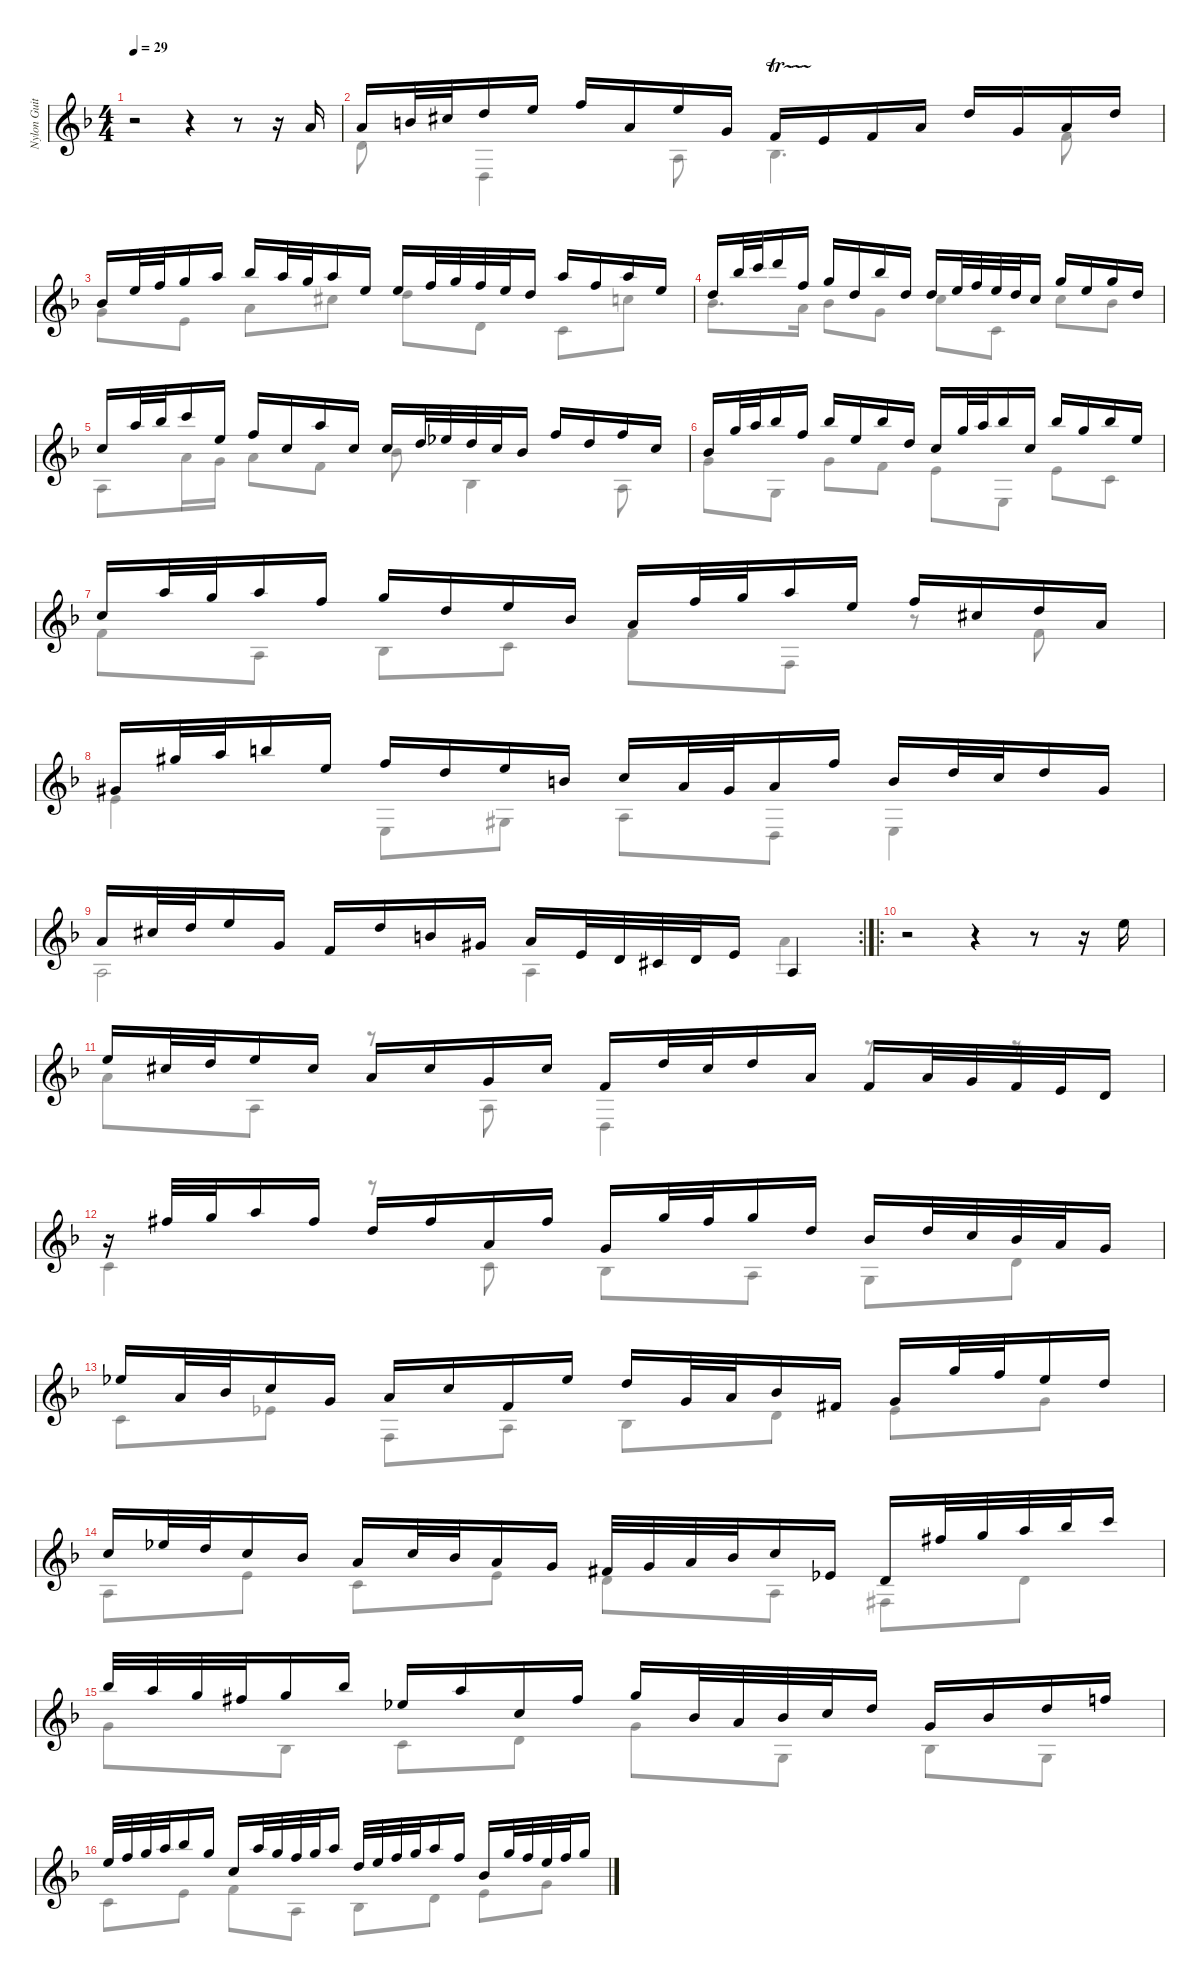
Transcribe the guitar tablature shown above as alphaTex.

\defaultSystemsLayout 4
\hideDynamics
\bracketExtendMode nobrackets
\track ("Nylon Guitar" "Nylon Guit") {instrument acousticguitarnylon}
\staff {score}
\tuning (E4 B3 G3 D3 A2 E2)
\voice
\ts (4 4)
\tempo 29
\clef g2
\scale
0.163299
\ks dminor
r.2{dy mf instrument acousticguitarnylon} r.4 r.8 r.16 -7.1{acc forcenatural}.16 |
\scale
0.412605 -7.1{acc forcenatural}.16 4.3{acc forcenatural}.32 2.2{acc #}.32 -2.1{acc forcenatural}.16 0.1{acc forcenatural}.16 1.1{acc forcenatural}.16 -7.1{acc forcenatural}.16 0.1{acc forcenatural}.16 -9.1{acc forcenatural}.16 -11.1{tr (-9 16) acc forcenatural}.16 -12.1{acc forcenatural}.16 -11.1{acc forcenatural}.16 -7.1{acc forcenatural}.16 -2.1{acc forcenatural}.16 -9.1{acc forcenatural}.16 2.3{acc forcenatural}.16 -2.1{acc forcenatural}.16 |
\scale
0.424096 -6.1{acc b}.16 0.1{acc forcenatural}.32 1.1{acc forcenatural}.32 3.1{acc forcenatural}.16 5.1{acc forcenatural}.16 6.1{acc b}.16 5.1{acc forcenatural}.32 3.1{acc forcenatural}.32 5.1{acc forcenatural}.16 0.1{acc forcenatural}.16 0.1{acc forcenatural}.16 1.1{acc forcenatural}.32 3.1{acc forcenatural}.32 1.1{acc forcenatural}.32 0.1{acc forcenatural}.32 -2.1{acc forcenatural}.16 5.1{acc forcenatural}.16 1.1{acc forcenatural}.16 5.1{acc forcenatural}.16 0.1{acc forcenatural}.16 |
3.2{acc forcenatural}.16 6.1{acc b}.32 8.1{acc forcenatural}.32 10.1{acc forcenatural}.16 1.1{acc forcenatural}.16 3.1{acc forcenatural}.16 -2.1{acc forcenatural}.16 6.1{acc b}.16 -2.1{acc forcenatural}.16 -2.1{acc forcenatural}.16 0.1{acc forcenatural}.32 1.1{acc forcenatural}.32 0.1{acc forcenatural}.32 -2.1{acc forcenatural}.32 -4.1{acc forcenatural}.16 3.1{acc forcenatural}.16 0.1{acc forcenatural}.16 3.1{acc forcenatural}.16 3.2{acc forcenatural}.16 |
1.2{acc forcenatural}.16 5.1{acc forcenatural}.32 6.1{acc b}.32 8.1{acc forcenatural}.16 0.1{acc forcenatural}.16 1.1{acc forcenatural}.16 -4.1{acc forcenatural}.16 5.1{acc forcenatural}.16 -4.1{acc forcenatural}.16 -4.1{acc forcenatural}.16 -2.1{acc forcenatural}.32 4.2{acc b}.32 -2.1{acc forcenatural}.32 -4.1{acc forcenatural}.32 -6.1{acc b}.16 1.1{acc forcenatural}.16 -2.1{acc forcenatural}.16 1.1{acc forcenatural}.16 -4.1{acc forcenatural}.16 |
3.3{acc b}.16 3.1{acc forcenatural}.32 10.2{acc forcenatural}.32 6.1{acc b}.16 1.1{acc forcenatural}.16 6.1{acc b}.16 0.1{acc forcenatural}.16 6.1{acc b}.16 -2.1{acc forcenatural}.16 -4.1{acc forcenatural}.16 3.1{acc forcenatural}.32 5.1{acc forcenatural}.32 6.1{acc b}.16 -4.1{acc forcenatural}.16 6.1{acc b}.16 3.1{acc forcenatural}.16 6.1{acc b}.16 0.1{acc forcenatural}.16 |
-4.1{acc forcenatural}.16 5.1{acc forcenatural}.32 3.1{acc forcenatural}.32 5.1{acc forcenatural}.16 1.1{acc forcenatural}.16 3.1{acc forcenatural}.16 -2.1{acc forcenatural}.16 0.1{acc forcenatural}.16 -6.1{acc b}.16 -7.1{acc forcenatural}.16 1.1{acc forcenatural}.32 8.2{acc forcenatural}.32 5.1{acc forcenatural}.16 0.1{acc forcenatural}.16 1.1{acc forcenatural}.16 2.2{acc #}.16 -2.1{acc forcenatural}.16 -7.1{acc forcenatural}.16 |
1.3{acc #}.16 4.1{acc #}.32 5.1{acc forcenatural}.32 7.1{acc forcenatural}.16 0.1{acc forcenatural}.16 1.1{acc forcenatural}.16 -2.1{acc forcenatural}.16 0.1{acc forcenatural}.16 0.2{acc forcenatural}.16 1.2{acc forcenatural}.16 -7.1{acc forcenatural}.32 6.4{acc #}.32 2.3{acc forcenatural}.16 1.1{acc forcenatural}.16 0.2{acc forcenatural}.16 -2.1{acc forcenatural}.32 -4.1{acc forcenatural}.32 3.2{acc forcenatural}.16 1.3{acc #}.16 |
\rc 2
-7.1{acc forcenatural}.16 2.2{acc #}.32 -2.1{acc forcenatural}.32 0.1{acc forcenatural}.16 -9.1{acc forcenatural}.16 -11.1{acc forcenatural}.16 -2.1{acc forcenatural}.16 0.2{acc forcenatural}.16 1.3{acc #}.16 -7.1{acc forcenatural}.16 -12.1{acc forcenatural}.32 -14.1{acc forcenatural}.32 4.5{acc #}.32 -14.1{acc forcenatural}.32 -12.1{acc forcenatural}.16 0.5{acc forcenatural}.4 |
\ro
\scale
0.197608 r.2 r.4 r.8 r.16 0.1{acc forcenatural}.16 |
\scale
0.802392 0.1{acc forcenatural}.16 2.2{acc #}.32 -2.1{acc forcenatural}.32 0.1{acc forcenatural}.16 2.2{acc #}.16 -7.1{acc forcenatural}.16 2.2{acc #}.16 -9.1{acc forcenatural}.16 2.2{acc #}.16 3.4{acc forcenatural}.16 -2.1{acc forcenatural}.32 2.2{acc #}.32 3.2{acc forcenatural}.16 -7.1{acc forcenatural}.16 -11.1{acc forcenatural}.16 -7.1{acc forcenatural}.32 -9.1{acc forcenatural}.32 -11.1{acc forcenatural}.32 -12.1{acc forcenatural}.32 -14.1{acc forcenatural}.16 |
r.16 2.1{acc #}.32 3.1{acc forcenatural}.32 5.1{acc forcenatural}.16 2.1{acc #}.16 -2.1{acc forcenatural}.16 2.1{acc #}.16 2.3{acc forcenatural}.16 2.1{acc #}.16 -9.1{acc forcenatural}.16 3.1{acc forcenatural}.32 2.1{acc #}.32 3.1{acc forcenatural}.16 -2.1{acc forcenatural}.16 -6.1{acc b}.16 -2.1{acc forcenatural}.32 -4.1{acc forcenatural}.32 -6.1{acc b}.32 -7.1{acc forcenatural}.32 -9.1{acc forcenatural}.16 |
8.3{acc b}.16 2.3{acc forcenatural}.32 -6.1{acc b}.32 5.3{acc forcenatural}.16 -9.1{acc forcenatural}.16 -7.1{acc forcenatural}.16 -4.1{acc forcenatural}.16 -11.1{acc forcenatural}.16 4.2{acc b}.16 3.2{acc forcenatural}.16 -9.1{acc forcenatural}.32 -7.1{acc forcenatural}.32 3.3{acc b}.16 4.4{acc #}.16 0.3{acc forcenatural}.16 3.1{acc forcenatural}.32 1.1{acc forcenatural}.32 4.2{acc b}.16 -2.1{acc forcenatural}.16 |
-4.1{acc forcenatural}.16 4.2{acc b}.32 -2.1{acc forcenatural}.32 1.2{acc forcenatural}.16 -6.1{acc b}.16 -7.1{acc forcenatural}.16 -4.1{acc forcenatural}.32 -6.1{acc b}.32 2.3{acc forcenatural}.16 -9.1{acc forcenatural}.16 4.4{acc #}.32 -9.1{acc forcenatural}.32 -7.1{acc forcenatural}.32 -6.1{acc b}.32 -4.1{acc forcenatural}.16 1.4{acc b}.16 0.4{acc forcenatural}.16 2.1{acc #}.32 3.1{acc forcenatural}.32 5.1{acc forcenatural}.32 6.1{acc b}.32 8.1{acc forcenatural}.16 |
6.1{acc b}.32 5.1{acc forcenatural}.32 3.1{acc forcenatural}.32 2.1{acc #}.32 3.1{acc forcenatural}.16 6.1{acc b}.16 4.2{acc b}.16 5.1{acc forcenatural}.16 1.2{acc forcenatural}.16 2.1{acc #}.16 3.1{acc forcenatural}.16 -6.1{acc b}.32 -7.1{acc forcenatural}.32 3.3{acc b}.32 -4.1{acc forcenatural}.32 -2.1{acc forcenatural}.16 0.3{acc forcenatural}.16 -6.1{acc b}.16 3.2{acc forcenatural}.16 1.1{acc forcenatural}.16 |
0.1{acc forcenatural}.32 1.1{acc forcenatural}.32 3.1{acc forcenatural}.32 5.1{acc forcenatural}.32 6.1{acc b}.16 3.1{acc forcenatural}.16 1.2{acc forcenatural}.16 5.1{acc forcenatural}.32 3.1{acc forcenatural}.32 1.1{acc forcenatural}.32 3.1{acc forcenatural}.32 5.1{acc forcenatural}.16 -2.1{acc forcenatural}.32 0.1{acc forcenatural}.32 1.1{acc forcenatural}.32 3.1{acc forcenatural}.32 5.1{acc forcenatural}.16 1.1{acc forcenatural}.16 3.3{acc b}.16 3.1{acc forcenatural}.32 1.1{acc forcenatural}.32 5.2{acc forcenatural}.32 1.1{acc forcenatural}.32 3.1{acc forcenatural}.16
\voice
\clef g2
\ottava regular
\simile none
\scale
0.163299
\ks dminor
|
\scale
0.412605 -14.1{acc forcenatural}.8 -26.1{acc forcenatural}.4 0.5{acc forcenatural}.8 1.5{acc b}.4{d} 13.6{acc forcenatural}.8 |
\scale
0.424096 -9.1{acc forcenatural}.8 -12.1{acc forcenatural}.8 -7.1{acc forcenatural}.8 6.3{acc #}.8 -2.1{acc forcenatural}.8 -14.1{acc forcenatural}.8 8.6{acc forcenatural}.8 -4.1{acc forcenatural}.8 |
3.3{acc b}.8{d} -7.1{acc forcenatural}.16 -6.1{acc b}.8 -9.1{acc forcenatural}.8 -4.1{acc forcenatural}.8 -16.1{acc forcenatural}.8 15.5{acc forcenatural}.8 -6.1{acc b}.8 |
5.6{acc forcenatural}.8 -7.1{acc forcenatural}.16 5.4{acc forcenatural}.16 2.3{acc forcenatural}.8 -11.1{acc forcenatural}.8 -6.1{acc b}.8 -18.1{acc b}.4 5.6{acc forcenatural}.8 |
15.6{acc forcenatural}.8 3.6{acc forcenatural}.8 15.6{acc forcenatural}.8 -11.1{acc forcenatural}.8 -12.1{acc forcenatural}.8 0.6{acc forcenatural}.8 7.5{acc forcenatural}.8 8.6{acc forcenatural}.8 |
-11.1{acc forcenatural}.8 0.5{acc forcenatural}.8 1.5{acc b}.8 3.5{acc forcenatural}.8 -11.1{acc forcenatural}.8 -23.1{acc forcenatural}.8 r.8 -11.1{acc forcenatural}.8 |
-12.1{acc forcenatural}.4 -24.1{acc forcenatural}.8 4.6{acc #}.8 0.5{acc forcenatural}.8 -2.6{acc forcenatural}.8 0.6{acc forcenatural}.4 |
-19.1{acc forcenatural}.2 -19.1{acc forcenatural}.4 -7.1{acc forcenatural}.4 |
\scale
0.197608 |
\scale
0.802392 -7.1{acc forcenatural}.8 -19.1{acc forcenatural}.8 r.8 -19.1{acc forcenatural}.8 -2.6{acc forcenatural}.4 r.8 r.8 |
-16.1{acc forcenatural}.4 r.8 3.5{acc forcenatural}.8 -18.1{acc b}.8 -19.1{acc forcenatural}.8 -21.1{acc forcenatural}.8 -14.1{acc forcenatural}.8 |
8.6{acc forcenatural}.8 6.5{acc b}.8 -23.1{acc forcenatural}.8 -19.1{acc forcenatural}.8 1.5{acc b}.8 5.5{acc forcenatural}.8 11.6{acc b}.8 15.6{acc forcenatural}.8 |
-19.1{acc forcenatural}.8 6.5{acc b}.8 -16.1{acc forcenatural}.8 1.4{acc b}.8 -14.1{acc forcenatural}.8 -19.1{acc forcenatural}.8 2.6{acc #}.8 10.6{acc forcenatural}.8 |
15.6{acc forcenatural}.8 1.5{acc b}.8 3.5{acc forcenatural}.8 0.4{acc forcenatural}.8 15.6{acc forcenatural}.8 3.6{acc forcenatural}.8 6.6{acc b}.8 3.6{acc forcenatural}.8 |
3.5{acc forcenatural}.8 12.6{acc forcenatural}.8 13.6{acc forcenatural}.8 -19.1{acc forcenatural}.8 -18.1{acc b}.8 10.6{acc forcenatural}.8 12.6{acc forcenatural}.8 15.6{acc forcenatural}.8
